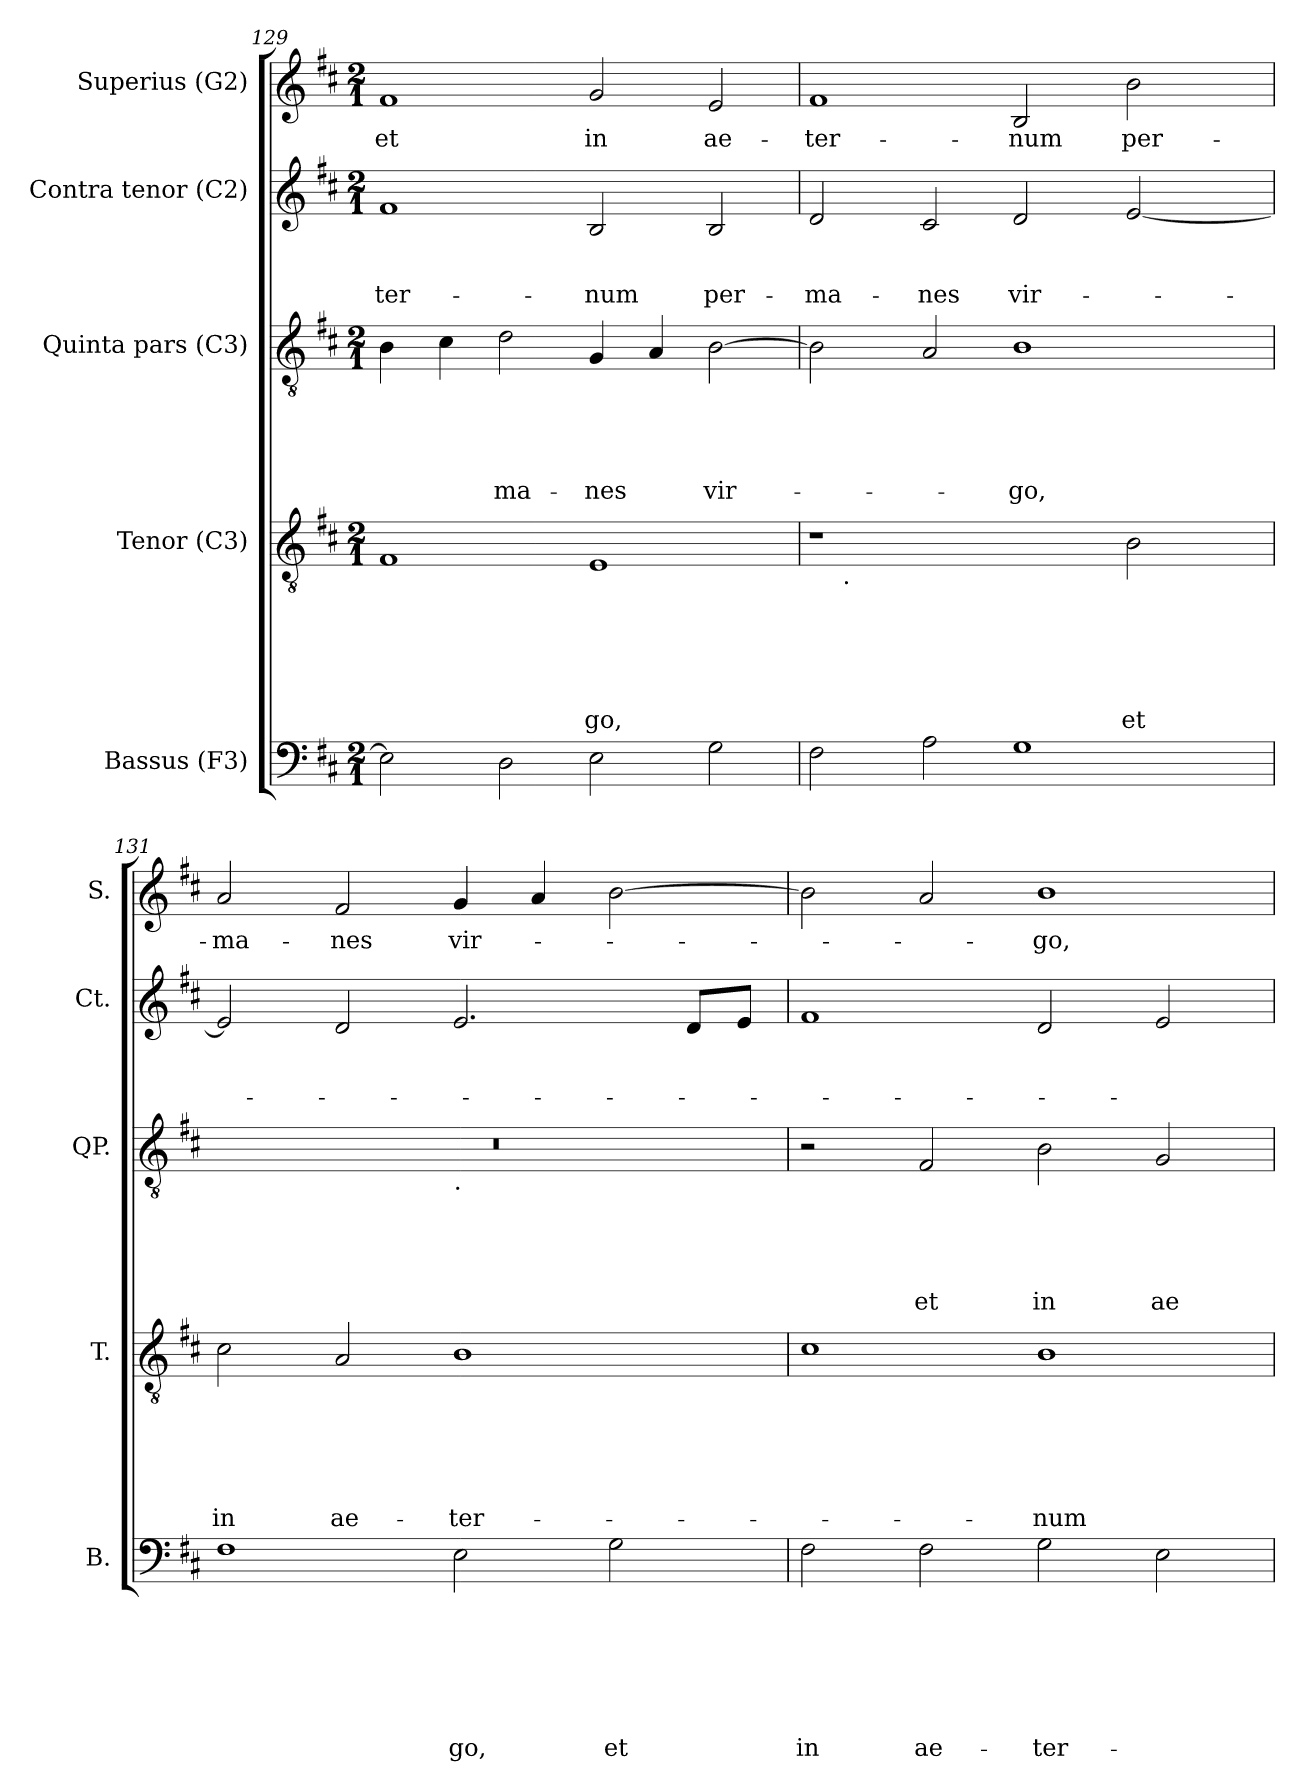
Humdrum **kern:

**kern	**text	**text	**text	**text	**text	**text	**text	**kern	**text	**text	**text	**text	**text	**text	**kern	**text	**text	**text	**text	**text	**kern	**text	**text	**text	**kern	**text
*part5	*part5	*part5	*part5	*part5	*part5	*part5	*part5	*part4	*part4	*part4	*part4	*part4	*part4	*part4	*part3	*part3	*part3	*part3	*part3	*part3	*part2	*part2	*part2	*part2	*part1	*part1
*staff5	*staff5	*staff5	*staff5	*staff5	*staff5	*staff5	*staff5	*staff4	*staff4	*staff4	*staff4	*staff4	*staff4	*staff4	*staff3	*staff3	*staff3	*staff3	*staff3	*staff3	*staff2	*staff2	*staff2	*staff2	*staff1	*staff1
*I"Bassus (F3)	*	*	*	*	*	*	*	*I"Tenor (C3)	*	*	*	*	*	*	*I"Quinta pars (C3)	*	*	*	*	*	*I"Contra tenor (C2)	*	*	*	*I"Superius (G2)	*
*I'B.	*	*	*	*	*	*	*	*I'T.	*	*	*	*	*	*	*I'QP.	*	*	*	*	*	*I'Ct.	*	*	*	*I'S.	*
!!LO:LB:g=z
*clefF4	*	*	*	*	*	*	*	*clefGv2	*	*	*	*	*	*	*clefGv2	*	*	*	*	*	*clefG2	*	*	*	*clefG2	*
*k[f#c#]	*	*	*	*	*	*	*	*k[f#c#]	*	*	*	*	*	*	*k[f#c#]	*	*	*	*	*	*k[f#c#]	*	*	*	*k[f#c#]	*
*D:	*	*	*	*	*	*	*	*D:	*	*	*	*	*	*	*D:	*	*	*	*	*	*D:	*	*	*	*D:	*
*M2/1	*	*	*	*	*	*	*	*M2/1	*	*	*	*	*	*	*M2/1	*	*	*	*	*	*M2/1	*	*	*	*M2/1	*
=129	=129	=129	=129	=129	=129	=129	=129	=129	=129	=129	=129	=129	=129	=129	=129	=129	=129	=129	=129	=129	=129	=129	=129	=129	=129	=129
!	!	!	!	!	!	!	!	!	!	!	!	!	!	!	!	!	!	!	!	!	!	!	!	!LO:LY:b	!	!LO:LY:b
2E\]	.	.	.	.	.	.	.	1F#	.	.	.	.	.	.	4B\	.	.	.	.	.	1f#	.	.	-ter-	1f#	et
.	.	.	.	.	.	.	.	.	.	.	.	.	.	.	4c#\	.	.	.	.	.	.	.	.	.	.	.
!	!	!	!	!	!	!	!	!	!	!	!	!	!	!	!	!	!	!	!	!LO:LY:b	!	!	!	!	!	!
2D\	.	.	.	.	.	.	.	.	.	.	.	.	.	.	2d\	.	.	.	.	-ma-	.	.	.	.	.	.
!	!	!	!	!	!	!	!	!	!	!	!	!	!	!LO:LY:b	!	!	!	!	!	!LO:LY:b	!	!	!	!LO:LY:b	!	!LO:LY:b
2E\	.	.	.	.	.	.	.	1E	.	.	.	.	.	-go,	4G/	.	.	.	.	-nes	2B/	.	.	-num	2g/	in
.	.	.	.	.	.	.	.	.	.	.	.	.	.	.	4A/	.	.	.	.	.	.	.	.	.	.	.
!	!	!	!	!	!	!	!	!	!	!	!	!	!	!	!	!	!	!	!	!LO:LY:b	!	!	!	!LO:LY:b	!	!LO:LY:b
2G\	.	.	.	.	.	.	.	.	.	.	.	.	.	.	[>2B\	.	.	.	.	vir-	2B/	.	.	per-	2e/	ae-
=130	=130	=130	=130	=130	=130	=130	=130	=130	=130	=130	=130	=130	=130	=130	=130	=130	=130	=130	=130	=130	=130	=130	=130	=130	=130	=130
!	!	!	!	!	!	!	!	!	!	!	!	!	!	!	!	!	!	!	!	!	!	!	!	!LO:LY:b	!	!LO:LY:b
*	*	*	*	*	*	*	*	*^	*	*	*	*	*	*	*	*	*	*	*	*	*	*	*	*	*	*
2F#\	.	.	.	.	.	.	.	1r	16.ryy	.	.	.	.	.	.	2B\]	.	.	.	.	.	2d/	.	.	-ma-	1f#	-ter-
!	!	!	!	!	!	!	!	!	!LO:TX:b:t=.	!	!	!	!	!	!	!	!	!	!	!	!	!	!	!	!	!	!
.	.	.	.	.	.	.	.	.	1ryy	.	.	.	.	.	.	.	.	.	.	.	.	.	.	.	.	.	.
!	!	!	!	!	!	!	!	!	!	!	!	!	!	!	!	!	!	!	!	!	!	!	!	!	!LO:LY:b	!	!
2A\	.	.	.	.	.	.	.	.	.	.	.	.	.	.	.	2A/	.	.	.	.	.	2c#/	.	.	-nes	.	.
!	!	!	!	!	!	!	!	!	!	!	!	!	!	!	!	!	!	!	!	!	!LO:LY:b	!	!	!	!LO:LY:b	!	!LO:LY:b
1G	.	.	.	.	.	.	.	2ryy	.	.	.	.	.	.	.	1B	.	.	.	.	-go,	2d/	.	.	vir-	2B/	-num
.	.	.	.	.	.	.	.	.	2ryy	.	.	.	.	.	.	.	.	.	.	.	.	.	.	.	.	.	.
!	!	!	!	!	!	!	!	!	!	!	!	!	!	!	!LO:LY:b	!	!	!	!	!	!	!	!	!	!	!	!LO:LY:b
.	.	.	.	.	.	.	.	2B\	.	.	.	.	.	.	et	.	.	.	.	.	.	[<2e/	.	.	.	2b\	per-
.	.	.	.	.	.	.	.	.	4ryy	.	.	.	.	.	.	.	.	.	.	.	.	.	.	.	.	.	.
.	.	.	.	.	.	.	.	.	8ryy	.	.	.	.	.	.	.	.	.	.	.	.	.	.	.	.	.	.
.	.	.	.	.	.	.	.	.	32ryy	.	.	.	.	.	.	.	.	.	.	.	.	.	.	.	.	.	.
=131	=131	=131	=131	=131	=131	=131	=131	=131	=131	=131	=131	=131	=131	=131	=131	=131	=131	=131	=131	=131	=131	=131	=131	=131	=131	=131	=131
!	!	!	!	!	!	!	!	!	!	!	!	!	!	!	!LO:LY:b	!	!	!	!	!	!	!	!	!	!	!	!LO:LY:b
*	*	*	*	*	*	*	*	*v	*v	*	*	*	*	*	*	*^	*	*	*	*	*	*	*	*	*	*	*
1F#	.	.	.	.	.	.	.	2c#\	.	.	.	.	.	in	0r	1ryy	.	.	.	.	.	2e/]	.	.	.	2a/	-ma-
!	!	!	!	!	!	!	!	!	!	!	!	!	!	!LO:LY:b	!	!	!	!	!	!	!	!	!	!	!	!	!LO:LY:b
.	.	.	.	.	.	.	.	2A/	.	.	.	.	.	ae-	.	.	.	.	.	.	.	2d/	.	.	.	2f#/	-nes
!	!	!	!	!	!	!	!	!	!	!	!	!	!	!	!	!LO:TX:b:t=.	!	!	!	!	!	!	!	!	!	!	!
!	!	!	!	!	!	!	!LO:LY:b	!	!	!	!	!	!	!LO:LY:b	!	!	!	!	!	!	!	!	!	!	!	!	!LO:LY:b
2E\	.	.	.	.	.	.	-go,	1B	.	.	.	.	.	-ter-	.	1ryy	.	.	.	.	.	2.e/	.	.	.	4g/	vir-
.	.	.	.	.	.	.	.	.	.	.	.	.	.	.	.	.	.	.	.	.	.	.	.	.	.	4a/	.
!	!	!	!	!	!	!	!LO:LY:b	!	!	!	!	!	!	!	!	!	!	!	!	!	!	!	!	!	!	!	!
2G\	.	.	.	.	.	.	et	.	.	.	.	.	.	.	.	.	.	.	.	.	.	.	.	.	.	[>2b\	.
.	.	.	.	.	.	.	.	.	.	.	.	.	.	.	.	.	.	.	.	.	.	8d/L	.	.	.	.	.
.	.	.	.	.	.	.	.	.	.	.	.	.	.	.	.	.	.	.	.	.	.	8e/J	.	.	.	.	.
=132	=132	=132	=132	=132	=132	=132	=132	=132	=132	=132	=132	=132	=132	=132	=132	=132	=132	=132	=132	=132	=132	=132	=132	=132	=132	=132	=132
!	!	!	!	!	!	!	!LO:LY:b	!	!	!	!	!	!	!	!	!	!	!	!	!	!	!	!	!	!	!	!
*	*	*	*	*	*	*	*	*	*	*	*	*	*	*	*v	*v	*	*	*	*	*	*	*	*	*	*	*
2F#\	.	.	.	.	.	.	in	1c#	.	.	.	.	.	.	2r	.	.	.	.	.	1f#	.	.	.	2b\]	.
!	!	!	!	!	!	!	!LO:LY:b	!	!	!	!	!	!	!	!	!	!	!	!	!LO:LY:b	!	!	!	!	!	!
2F#\	.	.	.	.	.	.	ae-	.	.	.	.	.	.	.	2F#/	.	.	.	.	et	.	.	.	.	2a/	.
!	!	!	!	!	!	!	!LO:LY:b	!	!	!	!	!	!	!LO:LY:b	!	!	!	!	!	!LO:LY:b	!	!	!	!	!	!LO:LY:b
2G\	.	.	.	.	.	.	-ter-	1B	.	.	.	.	.	-num	2B\	.	.	.	.	in	2d/	.	.	.	1b	-go,
!	!	!	!	!	!	!	!	!	!	!	!	!	!	!	!	!	!	!	!	!LO:LY:b	!	!	!	!	!	!
2E\	.	.	.	.	.	.	.	.	.	.	.	.	.	.	2G/	.	.	.	.	ae-	2e/	.	.	.	.	.
=	=	=	=	=	=	=	=	=	=	=	=	=	=	=	=	=	=	=	=	=	=	=	=	=	=	=
*-	*-	*-	*-	*-	*-	*-	*-	*-	*-	*-	*-	*-	*-	*-	*-	*-	*-	*-	*-	*-	*-	*-	*-	*-	*-	*-
